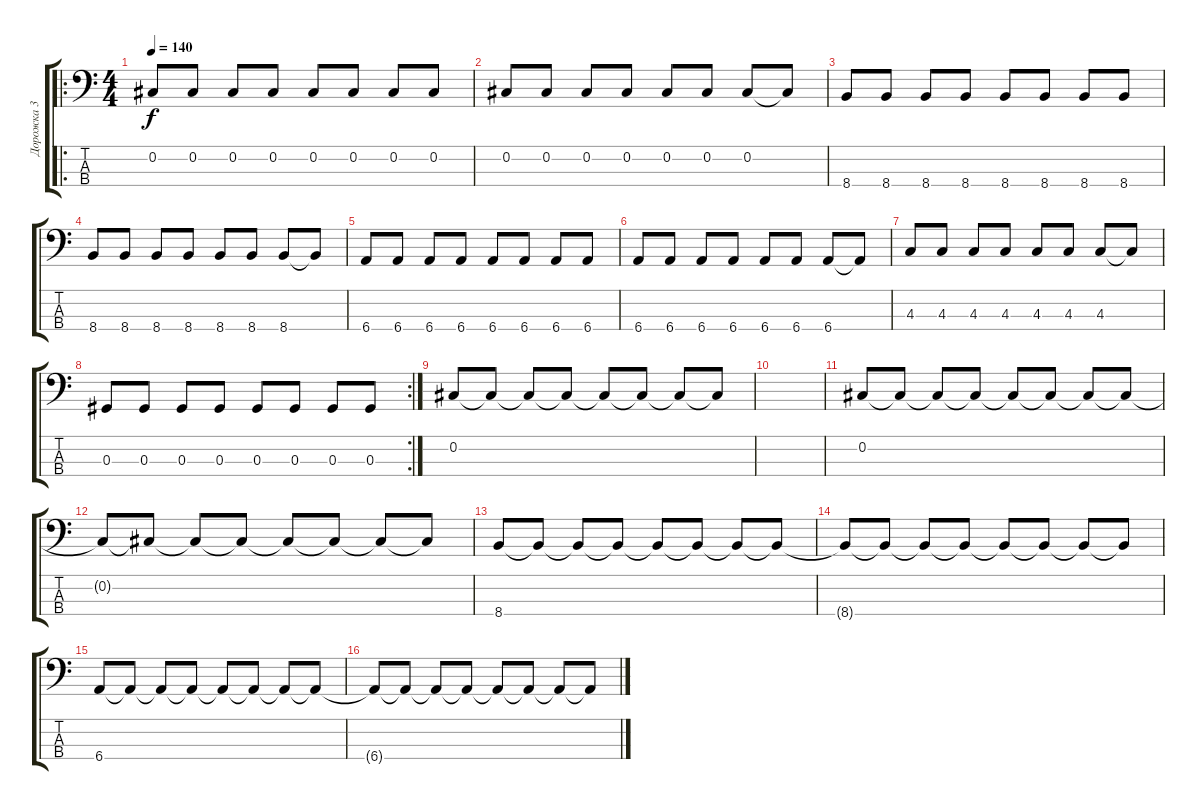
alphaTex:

\track ("Дорожка 3" "Дорожка 3") {instrument electricbassfinger}
\staff {score tabs}
\tuning (Gb2 Db2 Ab1 Eb1) {hide}
\ro
\ts (4 4)
\tempo 140
\clef f4
\ks c
0.2.8{dy f} 0.2.8 0.2.8 0.2.8 0.2.8 0.2.8 0.2.8 0.2.8 |
0.2.8 0.2.8 0.2.8 0.2.8 0.2.8 0.2.8 0.2.8 0.2{t}.8 |
8.4.8 8.4.8 8.4.8 8.4.8 8.4.8 8.4.8 8.4.8 8.4.8 |
8.4.8 8.4.8 8.4.8 8.4.8 8.4.8 8.4.8 8.4.8 8.4{t}.8 |
6.4.8 6.4.8 6.4.8 6.4.8 6.4.8 6.4.8 6.4.8 6.4.8 |
6.4.8 6.4.8 6.4.8 6.4.8 6.4.8 6.4.8 6.4.8 6.4{t}.8 |
4.3.8 4.3.8 4.3.8 4.3.8 4.3.8 4.3.8 4.3.8 4.3{t}.8 |
\rc 2
0.3.8 0.3.8 0.3.8 0.3.8 0.3.8 0.3.8 0.3.8 0.3.8 |
0.2.8 0.2{t}.8 0.2{t}.8 0.2{t}.8 0.2{t}.8 0.2{t}.8 0.2{t}.8 0.2{t}.8 |
|
0.2.8 0.2{t}.8 0.2{t}.8 0.2{t}.8 0.2{t}.8 0.2{t}.8 0.2{t}.8 0.2{t}.8 |
0.2{t}.8 0.2{t}.8 0.2{t}.8 0.2{t}.8 0.2{t}.8 0.2{t}.8 0.2{t}.8 0.2{t}.8 |
8.4.8 8.4{t}.8 8.4{t}.8 8.4{t}.8 8.4{t}.8 8.4{t}.8 8.4{t}.8 8.4{t}.8 |
8.4{t}.8 8.4{t}.8 8.4{t}.8 8.4{t}.8 8.4{t}.8 8.4{t}.8 8.4{t}.8 8.4{t}.8 |
6.4.8 6.4{t}.8 6.4{t}.8 6.4{t}.8 6.4{t}.8 6.4{t}.8 6.4{t}.8 6.4{t}.8 |
6.4{t}.8 6.4{t}.8 6.4{t}.8 6.4{t}.8 6.4{t}.8 6.4{t}.8 6.4{t}.8 6.4{t}.8
